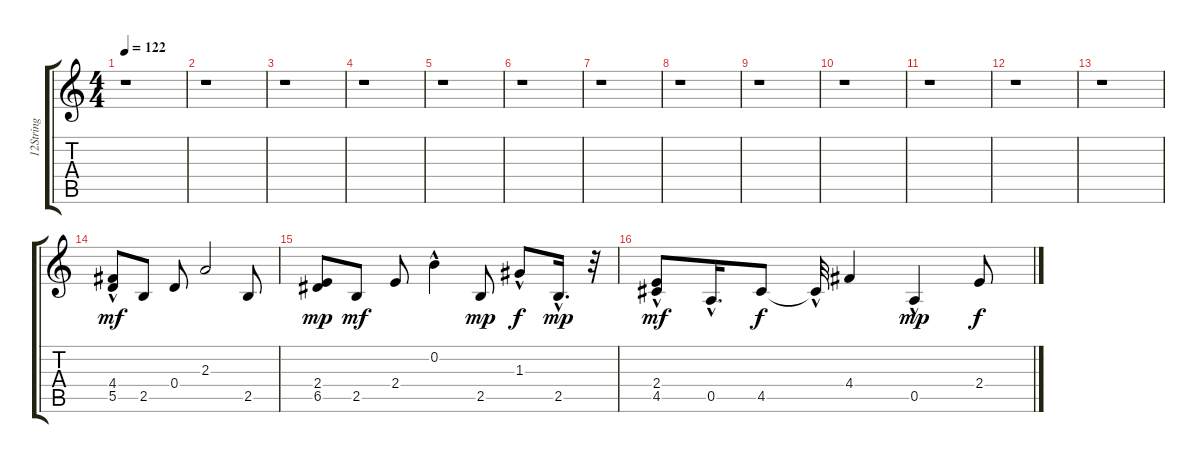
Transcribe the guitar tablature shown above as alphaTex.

\track ("12String" "12String") {instrument acousticguitarsteel}
\staff {score tabs}
\tuning (E4 B3 G3 D3 A2 E2) {hide}
\ts (4 4)
\tempo 122
\clef g2
\ks c
r.1{dy mf} |
r.1 |
r.1 |
r.1 |
r.1 |
r.1 |
r.1 |
r.1 |
r.1 |
r.1 |
r.1 |
r.1 |
r.1 |
(4.4{hac} 5.5).8 2.5.8 0.4.8 2.3.2 2.5.8 |
(2.4 6.5).8{dy mp} 2.5.8{dy mf} 2.4.8 0.2{hac}.4 2.5.8{dy mp} 1.3{hac}.8{dy f} 2.5{hac}.16{d dy mp} r.32 |
(2.4{hac} 4.5).8{dy mf} 0.5{hac}.16{d} 4.5.8{dy f} 4.5{hac t}.32 4.4.4 0.5{hac}.4{dy mp} 2.4.8{dy f}
